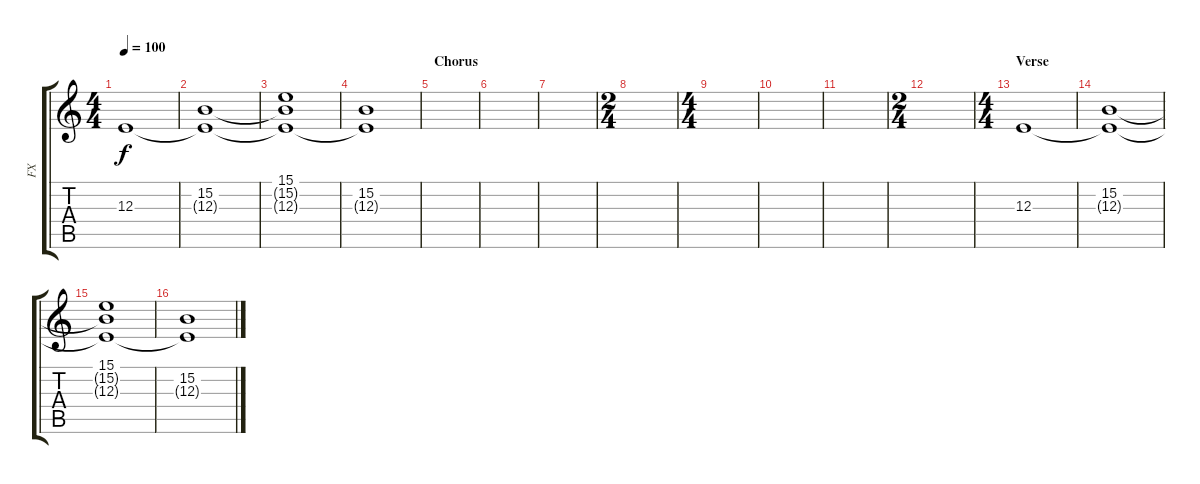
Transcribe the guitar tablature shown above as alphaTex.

\track ("FX" "FX") {instrument lead5charang}
\staff {score tabs}
\tuning (Db4 Ab3 E3 B2 Gb2 B1) {hide}
\ts (4 4)
\tempo 100
\clef g2
\ks c
12.3.1{dy f} |
(15.2 12.3{t}).1 |
(15.1 15.2{t} 12.3{t}).1 |
(15.2 12.3{t}).1 |
\section ("" "Chorus")
|
|
|
\ts (2 4)
|
\ts (4 4)
|
|
|
\ts (2 4)
|
\ts (4 4)
\section ("" "Verse")
12.3.1 |
(15.2 12.3{t}).1 |
(15.1 15.2{t} 12.3{t}).1 |
(15.2 12.3{t}).1
